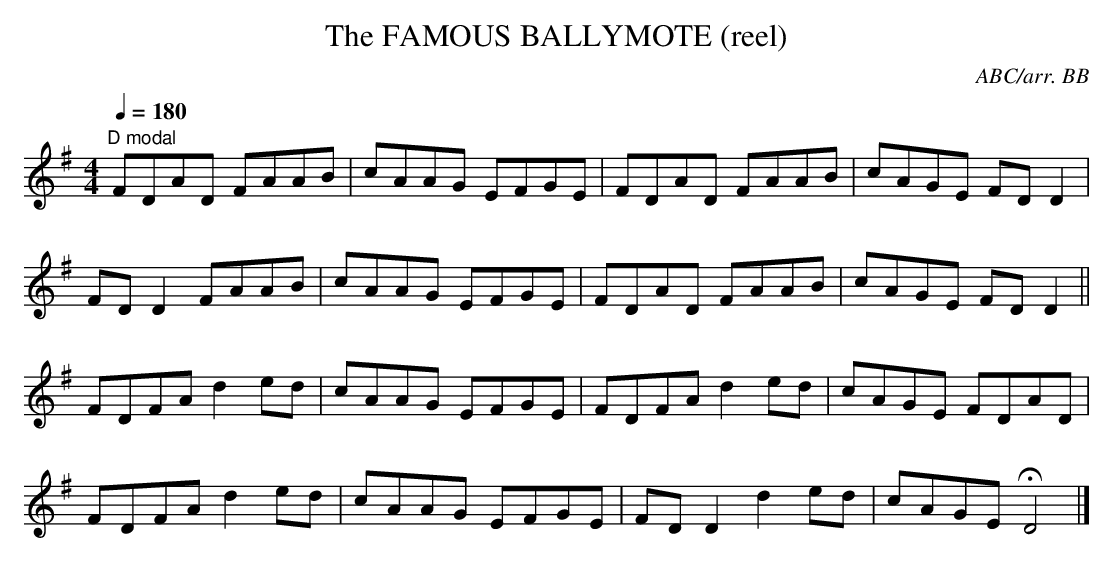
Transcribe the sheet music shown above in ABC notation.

X:1
T:FAMOUS BALLYMOTE (reel), The
C:ABC/arr. BB
recording.
Q:1/4=180
M:4/4
L:1/8
K:G
"D modal"
FDAD FAAB|cAAG EFGE|FDAD FAAB|cAGE FD D2|
FDD2 FAAB|cAAG EFGE|FDAD FAAB|cAGE FD D2||
FDFA d2ed|cAAG EFGE|FDFA d2 ed|cAGE FDAD|
FDFA d2ed|cAAG EFGE|FD D2 d2 ed|cAGE HD4|]
